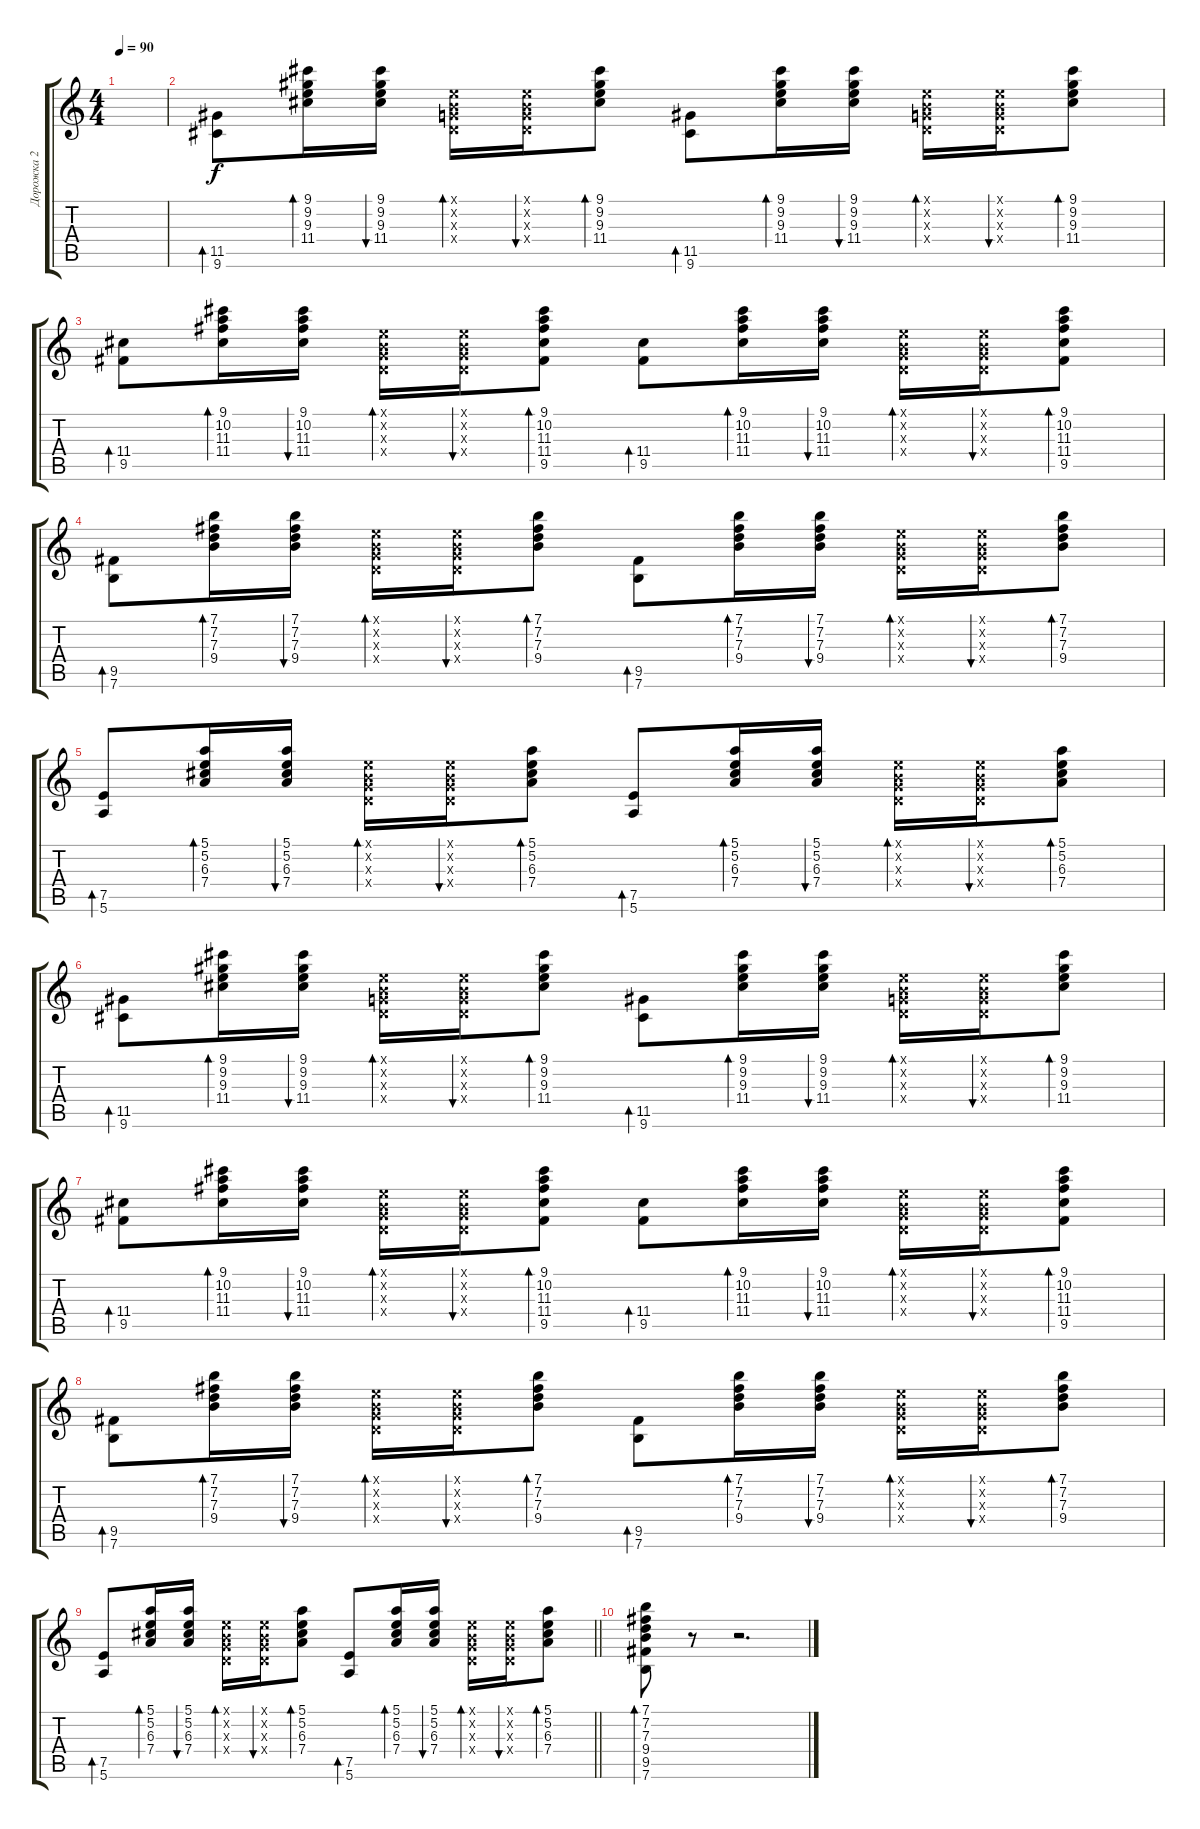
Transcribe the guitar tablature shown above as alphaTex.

\track ("Дорожка 2" "Дорожка 2") {instrument acousticguitarsteel}
\staff {score tabs}
\tuning (E4 B3 G3 D3 A2 E2) {hide}
\ts (4 4)
\tempo 90
\clef g2
\ks c
|
(11.5 9.6).8{bd 60} (9.1 9.2 9.3 11.4).16{bd 60} (9.1 9.2 9.3 11.4).16{bu 60} (0.1{x} 0.2{x} 0.3{x} 0.4{x}).16{bd 60} (0.1{x} 0.2{x} 0.3{x} 0.4{x}).16{bu 60} (9.1 9.2 9.3 11.4).8{bd 60} (11.5 9.6).8{bd 60} (9.1 9.2 9.3 11.4).16{bd 60} (9.1 9.2 9.3 11.4).16{bu 60} (0.1{x} 0.2{x} 0.3{x} 0.4{x}).16{bd 60} (0.1{x} 0.2{x} 0.3{x} 0.4{x}).16{bu 60} (9.1 9.2 9.3 11.4).8{bd 60} |
(11.4 9.5).8{bd 60} (9.1 10.2 11.3 11.4).16{bd 60} (9.1 10.2 11.3 11.4).16{bu 60} (0.1{x} 0.2{x} 0.3{x} 0.4{x}).16{bd 60} (0.1{x} 0.2{x} 0.3{x} 0.4{x}).16{bu 60} (9.1 10.2 11.3 11.4 9.5).8{bd 60} (11.4 9.5).8{bd 60} (9.1 10.2 11.3 11.4).16{bd 60} (9.1 10.2 11.3 11.4).16{bu 60} (0.1{x} 0.2{x} 0.3{x} 0.4{x}).16{bd 60} (0.1{x} 0.2{x} 0.3{x} 0.4{x}).16{bu 60} (9.1 10.2 11.3 11.4 9.5).8{bd 60} |
(9.5 7.6).8{bd 60} (7.1 7.2 7.3 9.4).16{bd 60} (7.1 7.2 7.3 9.4).16{bu 60} (0.1{x} 0.2{x} 0.3{x} 0.4{x}).16{bd 60} (0.1{x} 0.2{x} 0.3{x} 0.4{x}).16{bu 60} (7.1 7.2 7.3 9.4).8{bd 60} (9.5 7.6).8{bd 60} (7.1 7.2 7.3 9.4).16{bd 60} (7.1 7.2 7.3 9.4).16{bu 60} (0.1{x} 0.2{x} 0.3{x} 0.4{x}).16{bd 60} (0.1{x} 0.2{x} 0.3{x} 0.4{x}).16{bu 60} (7.1 7.2 7.3 9.4).8{bd 60} |
(7.5 5.6).8{bd 60} (5.1 5.2 6.3 7.4).16{bd 60} (5.1 5.2 6.3 7.4).16{bu 60} (0.1{x} 0.2{x} 0.3{x} 0.4{x}).16{bd 60} (0.1{x} 0.2{x} 0.3{x} 0.4{x}).16{bu 60} (5.1 5.2 6.3 7.4).8{bd 60} (7.5 5.6).8{bd 60} (5.1 5.2 6.3 7.4).16{bd 60} (5.1 5.2 6.3 7.4).16{bu 60} (0.1{x} 0.2{x} 0.3{x} 0.4{x}).16{bd 60} (0.1{x} 0.2{x} 0.3{x} 0.4{x}).16{bu 60} (5.1 5.2 6.3 7.4).8{bd 60} |
(11.5 9.6).8{bd 60} (9.1 9.2 9.3 11.4).16{bd 60} (9.1 9.2 9.3 11.4).16{bu 60} (0.1{x} 0.2{x} 0.3{x} 0.4{x}).16{bd 60} (0.1{x} 0.2{x} 0.3{x} 0.4{x}).16{bu 60} (9.1 9.2 9.3 11.4).8{bd 60} (11.5 9.6).8{bd 60} (9.1 9.2 9.3 11.4).16{bd 60} (9.1 9.2 9.3 11.4).16{bu 60} (0.1{x} 0.2{x} 0.3{x} 0.4{x}).16{bd 60} (0.1{x} 0.2{x} 0.3{x} 0.4{x}).16{bu 60} (9.1 9.2 9.3 11.4).8{bd 60} |
(11.4 9.5).8{bd 60} (9.1 10.2 11.3 11.4).16{bd 60} (9.1 10.2 11.3 11.4).16{bu 60} (0.1{x} 0.2{x} 0.3{x} 0.4{x}).16{bd 60} (0.1{x} 0.2{x} 0.3{x} 0.4{x}).16{bu 60} (9.1 10.2 11.3 11.4 9.5).8{bd 60} (11.4 9.5).8{bd 60} (9.1 10.2 11.3 11.4).16{bd 60} (9.1 10.2 11.3 11.4).16{bu 60} (0.1{x} 0.2{x} 0.3{x} 0.4{x}).16{bd 60} (0.1{x} 0.2{x} 0.3{x} 0.4{x}).16{bu 60} (9.1 10.2 11.3 11.4 9.5).8{bd 60} |
(9.5 7.6).8{bd 60} (7.1 7.2 7.3 9.4).16{bd 60} (7.1 7.2 7.3 9.4).16{bu 60} (0.1{x} 0.2{x} 0.3{x} 0.4{x}).16{bd 60} (0.1{x} 0.2{x} 0.3{x} 0.4{x}).16{bu 60} (7.1 7.2 7.3 9.4).8{bd 60} (9.5 7.6).8{bd 60} (7.1 7.2 7.3 9.4).16{bd 60} (7.1 7.2 7.3 9.4).16{bu 60} (0.1{x} 0.2{x} 0.3{x} 0.4{x}).16{bd 60} (0.1{x} 0.2{x} 0.3{x} 0.4{x}).16{bu 60} (7.1 7.2 7.3 9.4).8{bd 60} |
\barLineRight lightlight
(7.5 5.6).8{bd 60} (5.1 5.2 6.3 7.4).16{bd 60} (5.1 5.2 6.3 7.4).16{bu 60} (0.1{x} 0.2{x} 0.3{x} 0.4{x}).16{bd 60} (0.1{x} 0.2{x} 0.3{x} 0.4{x}).16{bu 60} (5.1 5.2 6.3 7.4).8{bd 60} (7.5 5.6).8{bd 60} (5.1 5.2 6.3 7.4).16{bd 60} (5.1 5.2 6.3 7.4).16{bu 60} (0.1{x} 0.2{x} 0.3{x} 0.4{x}).16{bd 60} (0.1{x} 0.2{x} 0.3{x} 0.4{x}).16{bu 60} (5.1 5.2 6.3 7.4).8{bd 60} |
(7.1 7.2 7.3 9.4 9.5 7.6).8{bd 60} r.8 r.2{d}
